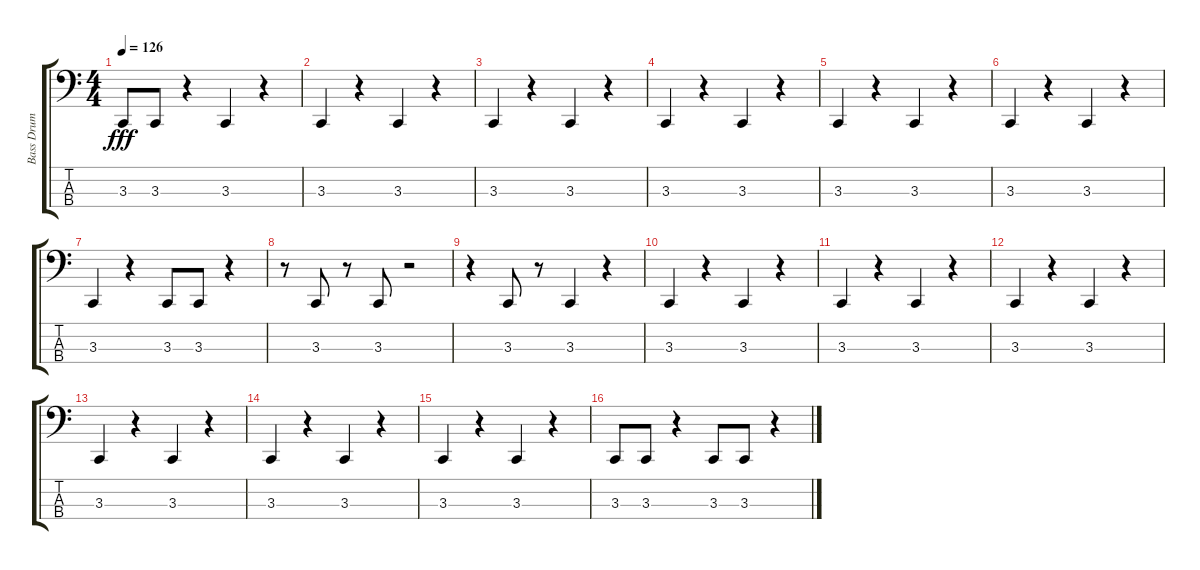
\track ("Bass Drum" "Bass Drum") {instrument acousticgrandpiano}
\staff {score tabs}
\tuning (G2 D2 A1 E1) {hide}
\ts (4 4)
\tempo 126
\clef f4
\ks c
3.3.8{dy fff} 3.3.8 r.4 3.3.4 r.4 |
3.3.4 r.4 3.3.4 r.4 |
3.3.4 r.4 3.3.4 r.4 |
3.3.4 r.4 3.3.4 r.4 |
3.3.4 r.4 3.3.4 r.4 |
3.3.4 r.4 3.3.4 r.4 |
3.3.4 r.4 3.3.8 3.3.8 r.4 |
r.8 3.3.8 r.8 3.3.8 r.2 |
r.4 3.3.8 r.8 3.3.4 r.4 |
3.3.4 r.4 3.3.4 r.4 |
3.3.4 r.4 3.3.4 r.4 |
3.3.4 r.4 3.3.4 r.4 |
3.3.4 r.4 3.3.4 r.4 |
3.3.4 r.4 3.3.4 r.4 |
3.3.4 r.4 3.3.4 r.4 |
3.3.8 3.3.8 r.4 3.3.8 3.3.8 r.4
